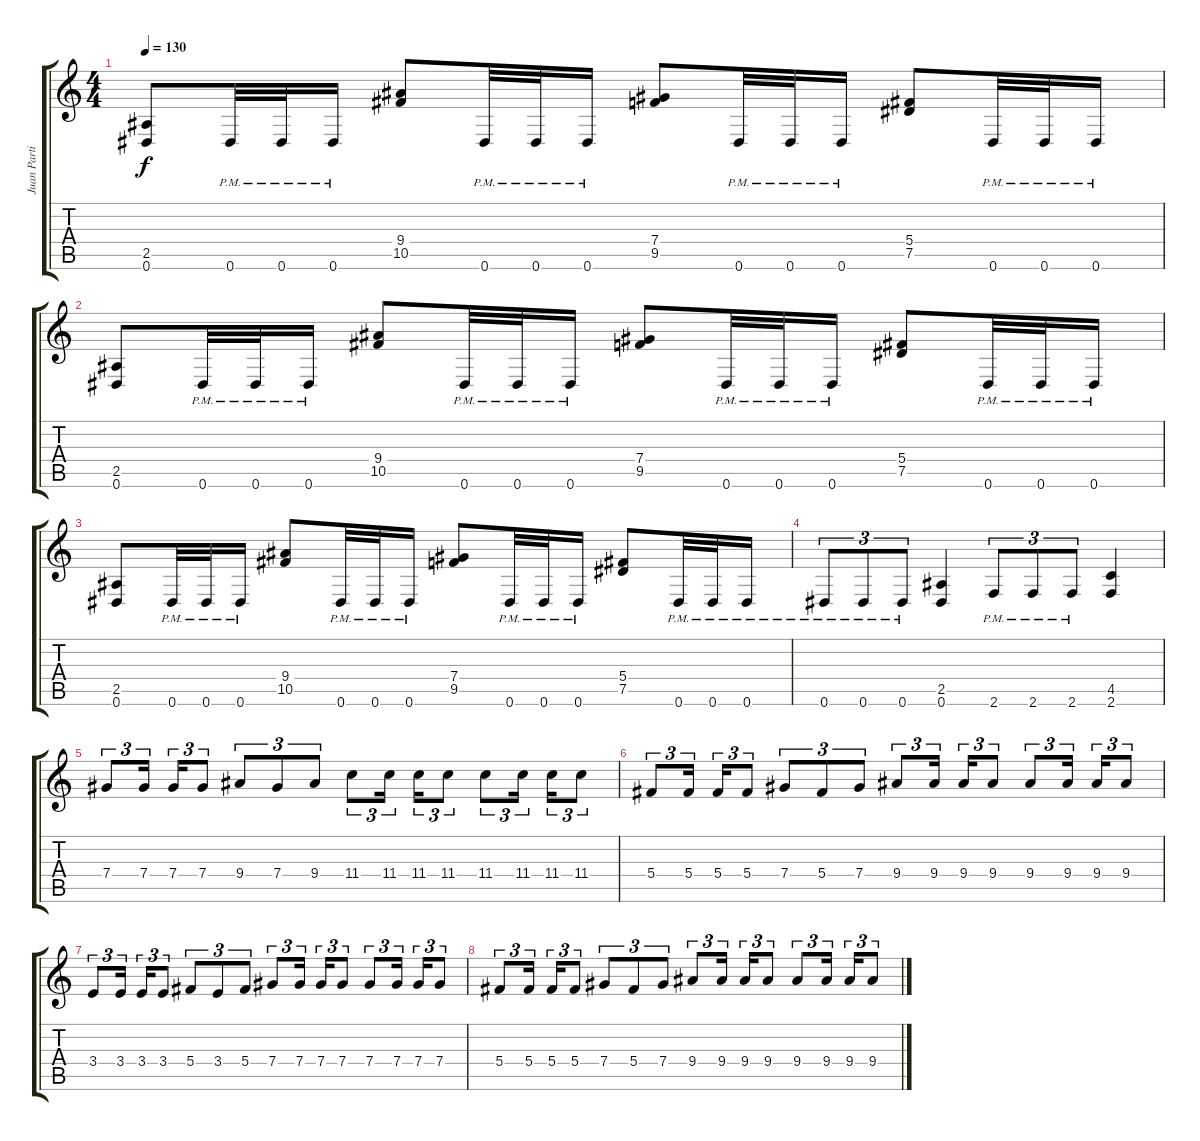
\track ("Juan Partida" "Juan Parti") {instrument distortionguitar}
\staff {score tabs}
\tuning (Eb4 Bb3 Gb3 Db3 Ab2 Eb2) {hide}
\ts (4 4)
\tempo 130
\clef g2
\ks c
(2.5 0.6).8{dy f} 0.6{pm}.32 0.6{pm}.32 0.6{pm}.16 (9.4 10.5).8 0.6{pm}.32 0.6{pm}.32 0.6{pm}.16 (7.4 9.5).8 0.6{pm}.32 0.6{pm}.32 0.6{pm}.16 (5.4 7.5).8 0.6{pm}.32 0.6{pm}.32 0.6{pm}.16 |
(2.5 0.6).8 0.6{pm}.32 0.6{pm}.32 0.6{pm}.16 (9.4 10.5).8 0.6{pm}.32 0.6{pm}.32 0.6{pm}.16 (7.4 9.5).8 0.6{pm}.32 0.6{pm}.32 0.6{pm}.16 (5.4 7.5).8 0.6{pm}.32 0.6{pm}.32 0.6{pm}.16 |
(2.5 0.6).8 0.6{pm}.32 0.6{pm}.32 0.6{pm}.16 (9.4 10.5).8 0.6{pm}.32 0.6{pm}.32 0.6{pm}.16 (7.4 9.5).8 0.6{pm}.32 0.6{pm}.32 0.6{pm}.16 (5.4 7.5).8 0.6{pm}.32 0.6{pm}.32 0.6{pm}.16 |
0.6{pm}.8{tu (3 2)} 0.6{pm}.8{tu (3 2)} 0.6{pm}.8{tu (3 2)} (2.5 0.6).4 2.6{pm}.8{tu (3 2)} 2.6{pm}.8{tu (3 2)} 2.6{pm}.8{tu (3 2)} (4.5 2.6).4 |
7.4.8{tu (3 2)} 7.4.16{tu (3 2)} 7.4.16{tu (3 2)} 7.4.8{tu (3 2)} 9.4.8{tu (3 2)} 7.4.8{tu (3 2)} 9.4.8{tu (3 2)} 11.4.8{tu (3 2)} 11.4.16{tu (3 2)} 11.4.16{tu (3 2)} 11.4.8{tu (3 2)} 11.4.8{tu (3 2)} 11.4.16{tu (3 2)} 11.4.16{tu (3 2)} 11.4.8{tu (3 2)} |
5.4.8{tu (3 2)} 5.4.16{tu (3 2)} 5.4.16{tu (3 2)} 5.4.8{tu (3 2)} 7.4.8{tu (3 2)} 5.4.8{tu (3 2)} 7.4.8{tu (3 2)} 9.4.8{tu (3 2)} 9.4.16{tu (3 2)} 9.4.16{tu (3 2)} 9.4.8{tu (3 2)} 9.4.8{tu (3 2)} 9.4.16{tu (3 2)} 9.4.16{tu (3 2)} 9.4.8{tu (3 2)} |
3.4.8{tu (3 2)} 3.4.16{tu (3 2)} 3.4.16{tu (3 2)} 3.4.8{tu (3 2)} 5.4.8{tu (3 2)} 3.4.8{tu (3 2)} 5.4.8{tu (3 2)} 7.4.8{tu (3 2)} 7.4.16{tu (3 2)} 7.4.16{tu (3 2)} 7.4.8{tu (3 2)} 7.4.8{tu (3 2)} 7.4.16{tu (3 2)} 7.4.16{tu (3 2)} 7.4.8{tu (3 2)} |
5.4.8{tu (3 2)} 5.4.16{tu (3 2)} 5.4.16{tu (3 2)} 5.4.8{tu (3 2)} 7.4.8{tu (3 2)} 5.4.8{tu (3 2)} 7.4.8{tu (3 2)} 9.4.8{tu (3 2)} 9.4.16{tu (3 2)} 9.4.16{tu (3 2)} 9.4.8{tu (3 2)} 9.4.8{tu (3 2)} 9.4.16{tu (3 2)} 9.4.16{tu (3 2)} 9.4.8{tu (3 2)}
